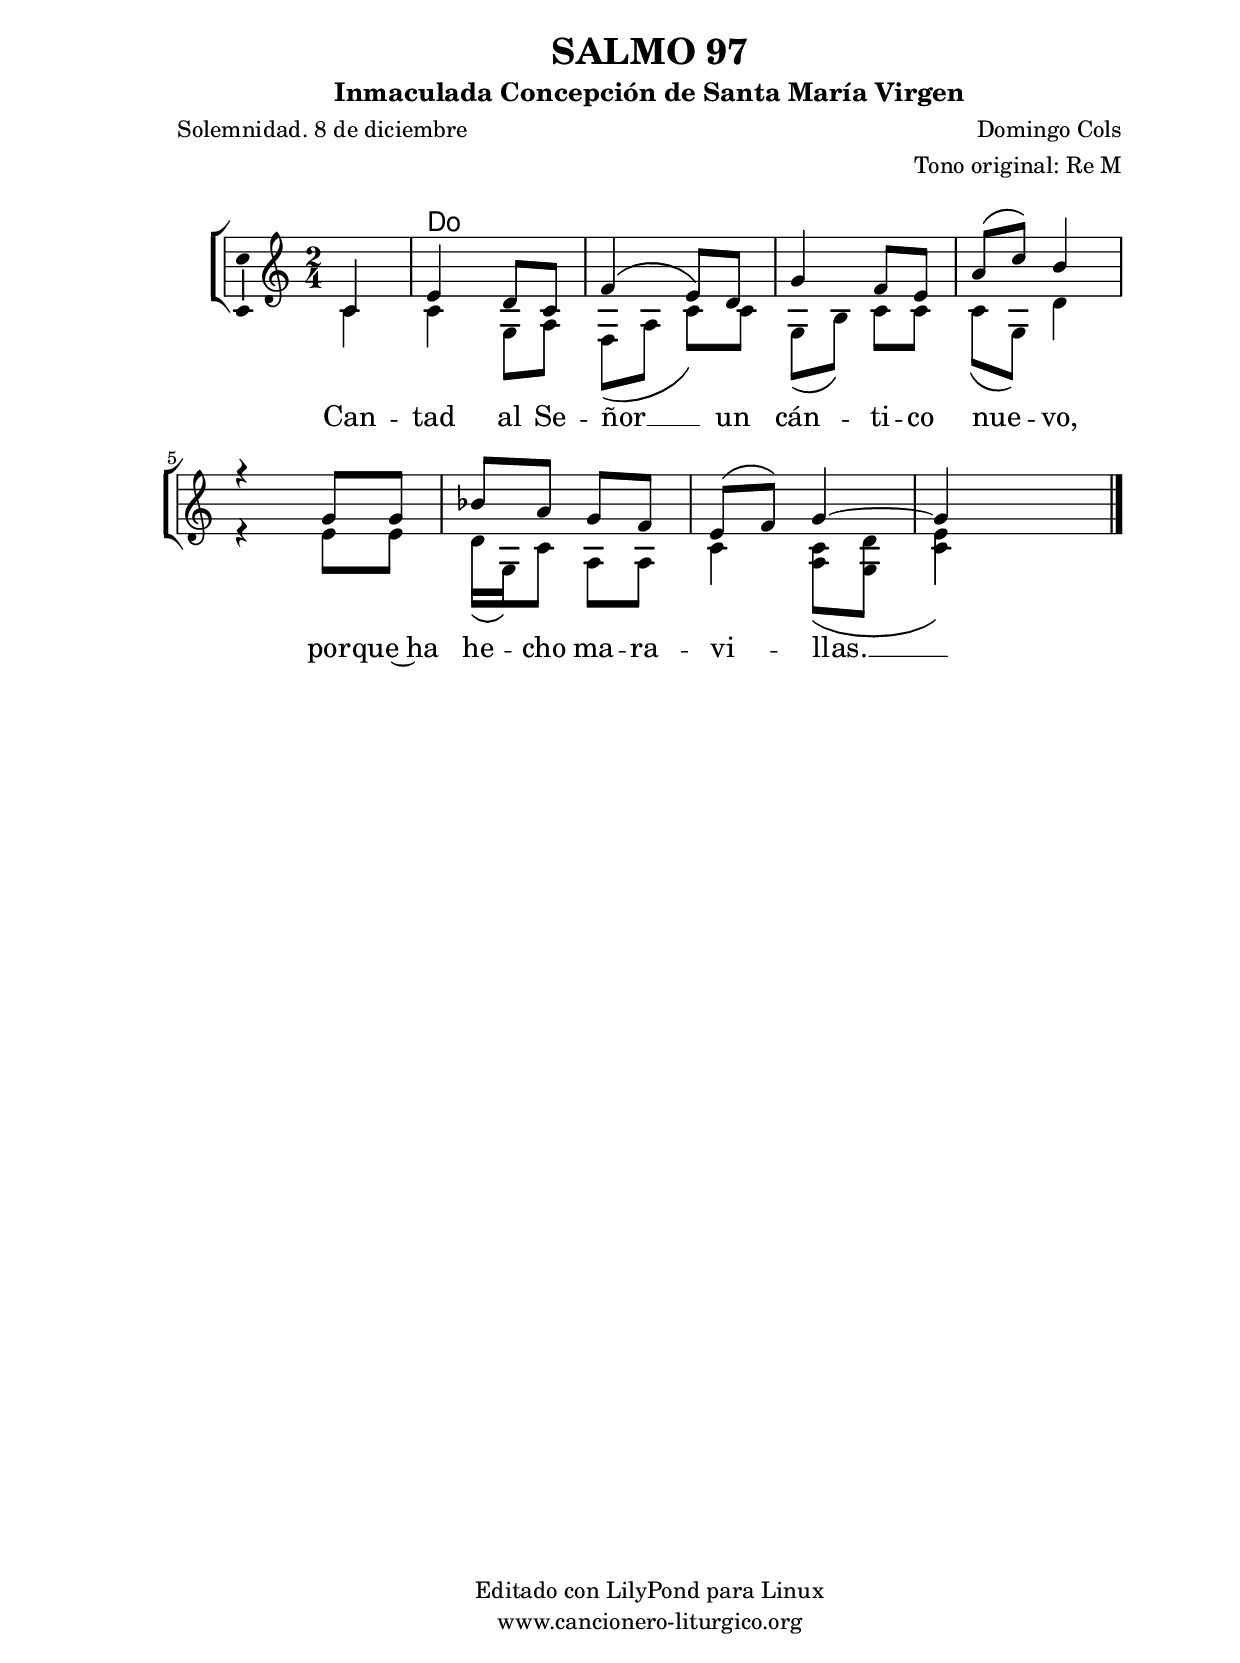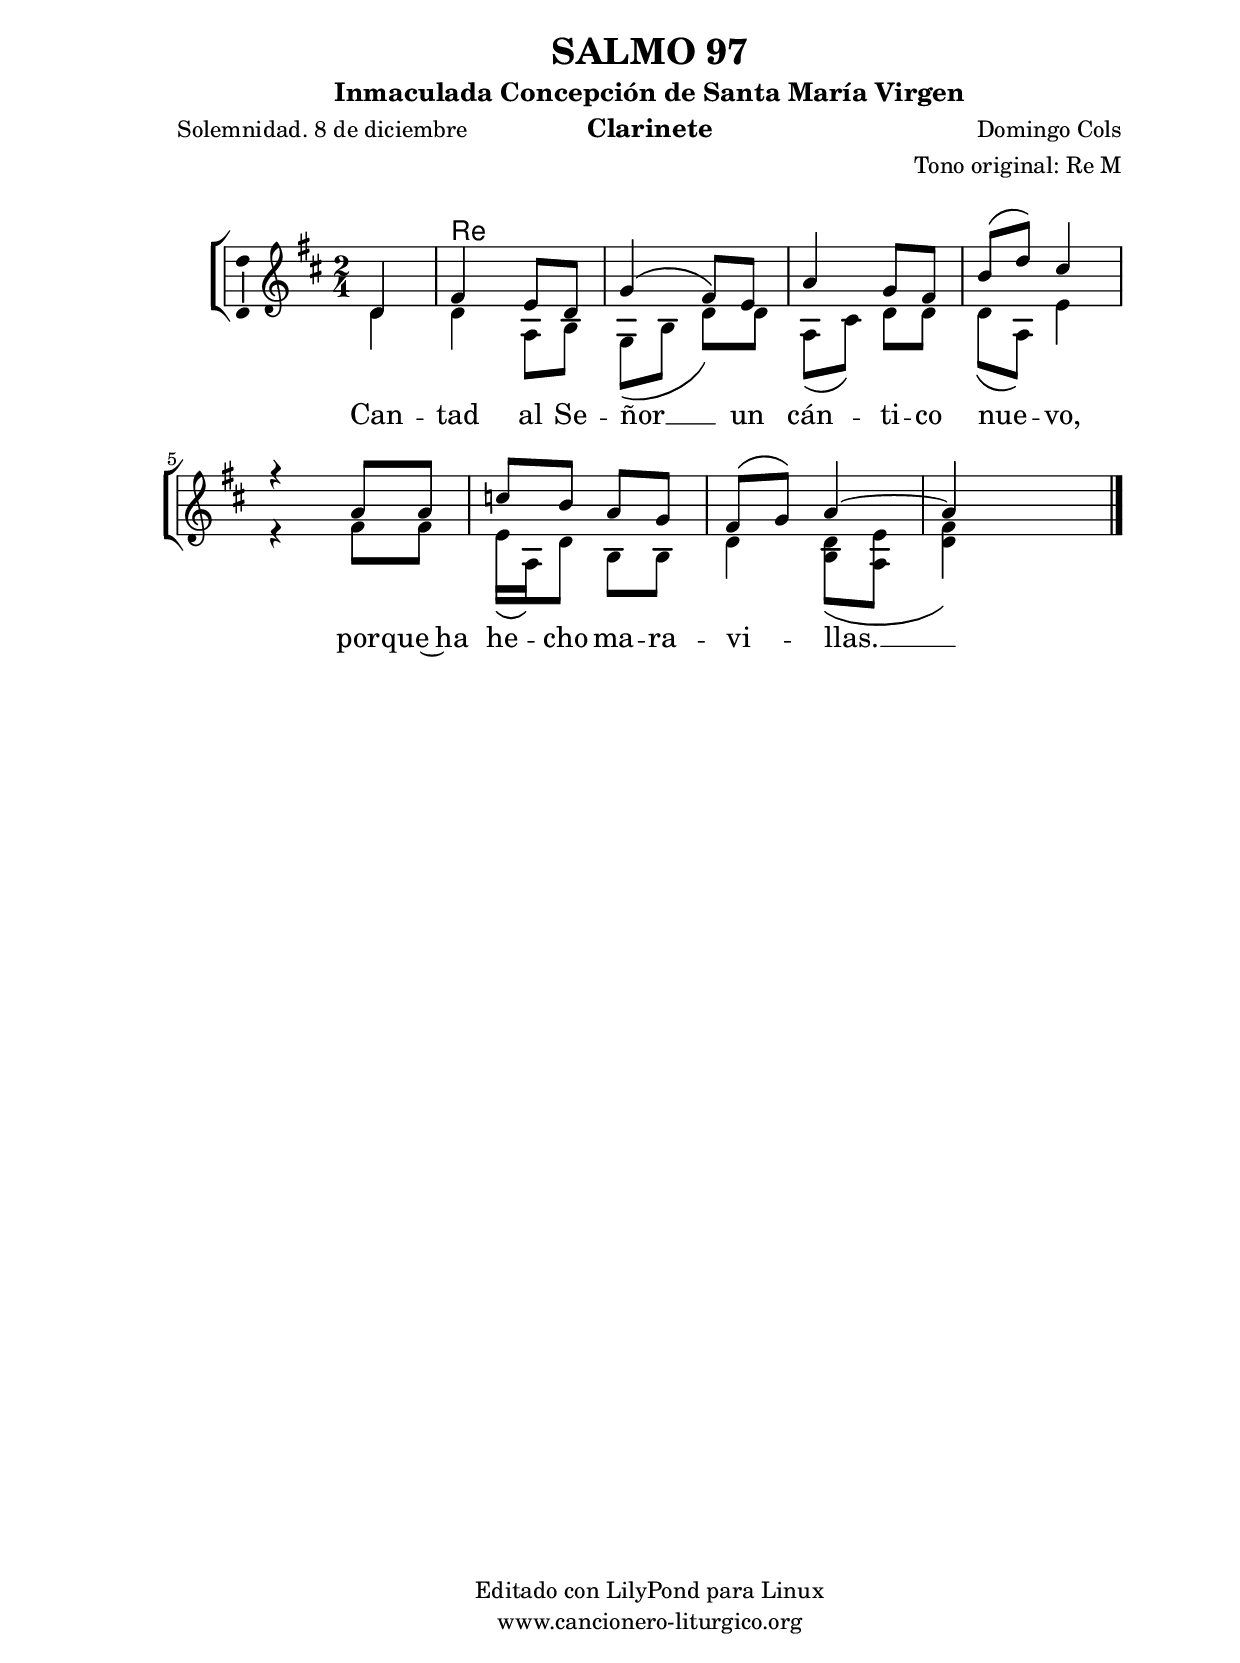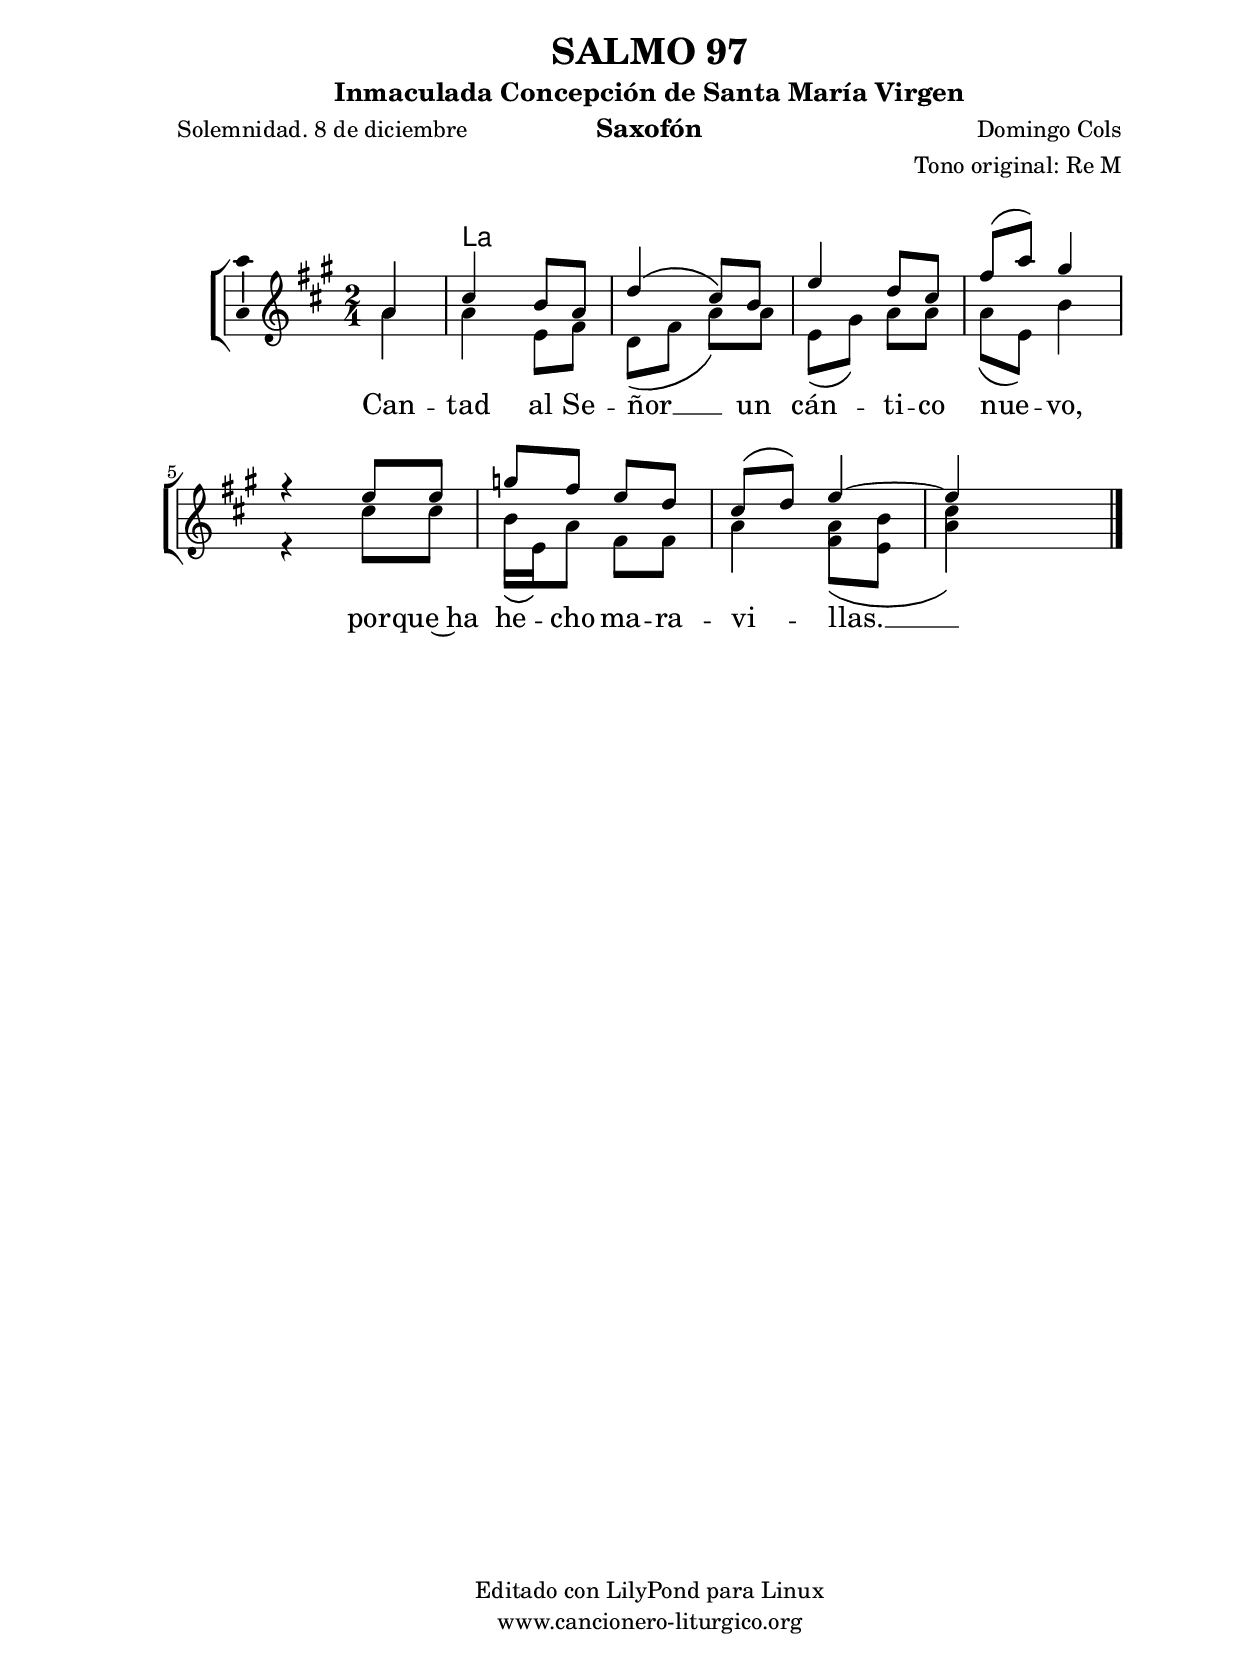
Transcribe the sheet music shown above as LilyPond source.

%
%para convertir .midi en .wav:
%timidity filename.midi -Ow -o finename.wav
%
%
%Para convertir de .wav a .mp3:
%lame -h -m j filename.wav
%
%
%para escuchar el midi:
%timidity nombrefichero.midi
%


%versión de lilypond para la que se ha escrito esta partitura:
\version "2.16.0"

	%Tamaño papel
	#(set-default-paper-size "a4")
	%Tamaño partitura
	#(set-global-staff-size 20)
	%No responde al pulsar sobre una nota
	#(ly:set-option 'point-and-click #f)

%parámetros del encabezamiento:
\header {
	title = "SALMO 97"
	subtitle = "Inmaculada Concepción de Santa María Virgen"
	composer = "Domingo Cols"
	poet = "Solemnidad. 8 de diciembre"
	meter = ""
	arranger = "Tono original: Re M"
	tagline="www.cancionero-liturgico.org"
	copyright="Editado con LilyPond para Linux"
	tiempo = ""
	usos = "Salmo"
	letra = "Cantad al Señor un cántico nuevo, porque ha hecho maravillas."
	}

%parámetros asociados al papel:
\paper  {
	oddHeaderMarkup = \markup {\fill-line { \on-the-fly #not-first-page \fromproperty #'header:title \on-the-fly #not-first-page \fromproperty #'header:composer }}
	evenHeaderMarkup = \markup {\fill-line { \fromproperty #'header:composer \fromproperty #'header:title }}
	#(set-paper-size "a4")
	print-page-number = ##f
	first-page-number = 1
	print-first-page-number = ##f
%	head-separation = 3.0 \cm
	top-margin = 2.0 \cm
	bottom-margin = 0.5\cm
%%%	bottom-margin = -1.0\cm
	left-margin = 3.0 \cm
	line-width = 16.0 \cm 
	indent = 8\mm
	interscoreline = 2.\mm
	between-system-space = 15\mm
%	para que las partituras no llenen la hoja:
	ragged-bottom = ##t
%	idem para la última hoja:
	ragged-last-bottom = ##f
%	para que las partituras llenen el ancho del papel:
	ragged-last = ##f
	after-title-space = 2.5 \cm
%page-count=1
%system-count=8

	%Flexible Vertical Spacing
%	markup-markup-spacing =
%	#'((basic-distance . 15) (minimum-distance . 15) (padding . 3))
	markup-system-spacing =
	#'((basic-distance . 15) (minimum-distance . 15) (padding . 3))
	system-system-spacing =
	#'((basic-distance . 15) (minimum-distance . 15) (padding . 3))
	score-system-spacing =
	#'((basic-distance . 15) (minimum-distance . 15) (padding . 5))
%	top-system-spacing = % header
%	#'((basic-distance . 8) (minimum-distance . 0) (padding . 3))
%	top-markup-spacing =
%	#'((basic-distance . 20) (minimum-distance . 20) (padding . 3))
	last-bottom-spacing = % footer
	#'((basic-distance . 5) (minimum-distance . 5) (padding . 3))
%	score-markup-spacing =
%	#'((basic-distance . 16) (minimum-distance . 13) (padding . 3))

	}


%parámetros que afectan a toda la partitura:
global =  {
	%clave de sol (G):
	\clef G
	%armadura:
	\transpose d c
	\key d \major
	\tempo 4=80
	\set Score.tempoHideNote = ##t
	}


acordes = {
	\italianChords
	\chordmode {
	\transpose d c
{

s4
d4

	}
	}
}

melodia = 
	\transpose d c
{
	\relative c'{

\time 2/4

<<
{
\voiceOne
\stemUp

\partial4 d4
fis4 e8 d
g4 \(fis8\) e8
a4 g8 fis
b8 \(d\) cis4
r4 a8 a
c8 b a g
fis8 \(g\) a4~
a4 s4

}
\new Voice {
\voiceTwo
\stemDown

\partial4 d,4
d4 a8 b
g8 \(b d\) d
a8 \(cis\) d d
d \(a\) e'4
r4 fis8 fis
e16 \(a,\) d8 b b
d4 <d b>8 \(<e a,>
<fis d>4\) s4

}
>>

	\bar "|."
	}
	}


texto = \lyricmode {
Can -- tad al Se -- ñor __ _ un cán -- ti -- co nue -- _ vo,
por -- que~ha he -- cho ma -- ra -- vi -- _ llas. __
	}


acordesStaff = \context ChordNames = acordesStaff <<
	\set chordChanges = ##t
	\acordes
	>>


vozStaff = \context Voice = vozStaff
\with {\consists "Ambitus_engraver"}
<<
%	\set Staff.instrumentName = ""
%	\set Staff.shortInstrumentName = ""
%	\set Staff.midiInstrument = #"clarinet"
%	\set Staff.midiInstrument = #"cello"
%	\set Staff.midiInstrument = #"flute"
	\set Staff.midiInstrument = #"electric guitar (jazz)"
%	\set Staff.midiInstrument = #"english horn"
%	\set Staff.midiInstrument = #"violin"
%	\set Staff.midiInstrument = #"glockenspiel"
	\set Staff.midiMinimumVolume = #0.7
	\set Staff.midiMaximumVolume = #0.9
	\global
	\melodia
	>>


textoStaff = \context Lyrics = textoStaff <<
	\lyricsto vozStaff \texto
	>>

\book {
	\score {
		\context ChoirStaff {
			\override StaffGroup.SystemStartBracket #'collapse-height = #1
			\override Score.SystemStartBar #'collapse-height = #1
			<<
			\acordesStaff
			\vozStaff
			\textoStaff
			>>
			}
		\layout {
	    		\context {
				\Lyrics
				\override LyricText #'font-size = #2
				}
	   		 \context {
				\Score
				%fontSize = #3
				\override StaffSymbol #'staff-space = #(magstep +3)
				%\override Beam #'thickness = #0.55
				%\override SpacingSpanner #'spacing-increment = #1.0
				%\override Slur #'height-limit = #1.5
				}
			}
		}
	\score {
		\unfoldRepeats
		\context ChoirStaff {
			<<
			\acordesStaff
			\vozStaff
			>>
			}
		\midi {
	  		\context {
	  			\Score
				tempoWholesPerMinute = #(ly:make-moment 70 4)
				}
			}
		}
	}

%Partitura para clarinete
#(define output-suffix "C")
\book {
	\header{
		instrument = "Clarinete"
		}
	\score {
		\context ChoirStaff {
			\override StaffGroup.SystemStartBracket #'collapse-height = #1
			\override Score.SystemStartBar #'collapse-height = #1
\transpose c d
			<<
			\acordesStaff
			\vozStaff
			\textoStaff
			>>
			}
		\layout {
	    		\context {
				\Lyrics
				\override LyricText #'font-size = #2
				}
	   		 \context {
				\Score
				%fontSize = #3
				\override StaffSymbol #'staff-space = #(magstep +3)
				%\override Beam #'thickness = #0.55
				%\override SpacingSpanner #'spacing-increment = #1.0
				%\override Slur #'height-limit = #1.5
				}
			}
		}
	}

%Partitura para saxofón
#(define output-suffix "S")
\book {
	\header{
		instrument = "Saxofón"
		}
	\score {
		\context ChoirStaff {
			\override StaffGroup.SystemStartBracket #'collapse-height = #1
			\override Score.SystemStartBar #'collapse-height = #1
\transpose c a
			<<
			\acordesStaff
			\vozStaff
			\textoStaff
			>>
			}
		\layout {
	    		\context {
				\Lyrics
				\override LyricText #'font-size = #2
				}
	   		 \context {
				\Score
				%fontSize = #3
				\override StaffSymbol #'staff-space = #(magstep +3)
				%\override Beam #'thickness = #0.55
				%\override SpacingSpanner #'spacing-increment = #1.0
				%\override Slur #'height-limit = #1.5
				}
			}
		}
	}

